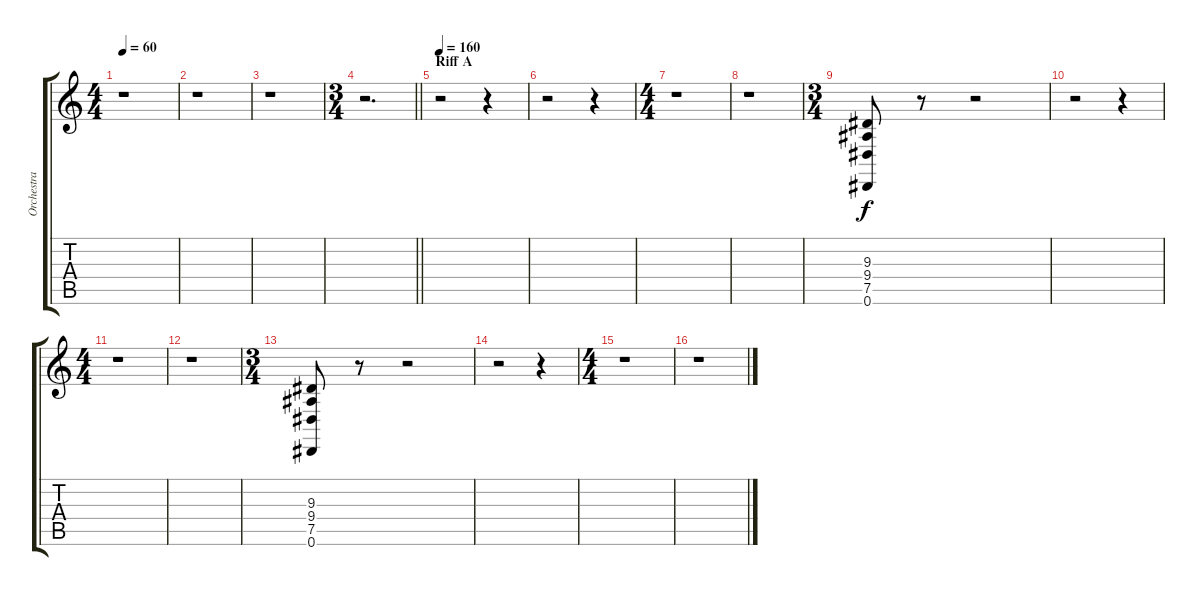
\track ("Orchestra Hit" "Orchestra ") {instrument orchestrahit}
\staff {score tabs}
\tuning (Eb4 Bb3 Gb3 Db3 Ab2 Eb2) {hide}
\ts (4 4)
\tempo 60
\clef g2
\ks c
r.1{dy mf} |
r.1 |
r.1 |
\ts (3 4)
\barLineRight lightlight
r.2{d} |
\section ("" "Riff A")
\tempo 160
r.2 r.4 |
r.2 r.4 |
\ts (4 4)
r.1 |
r.1 |
\ts (3 4)
(9.3 9.4 7.5 0.6).8{dy f} r.8 r.2 |
r.2 r.4 |
\ts (4 4)
r.1 |
r.1 |
\ts (3 4)
(9.3 9.4 7.5 0.6).8 r.8 r.2 |
r.2 r.4 |
\ts (4 4)
r.1 |
r.1
